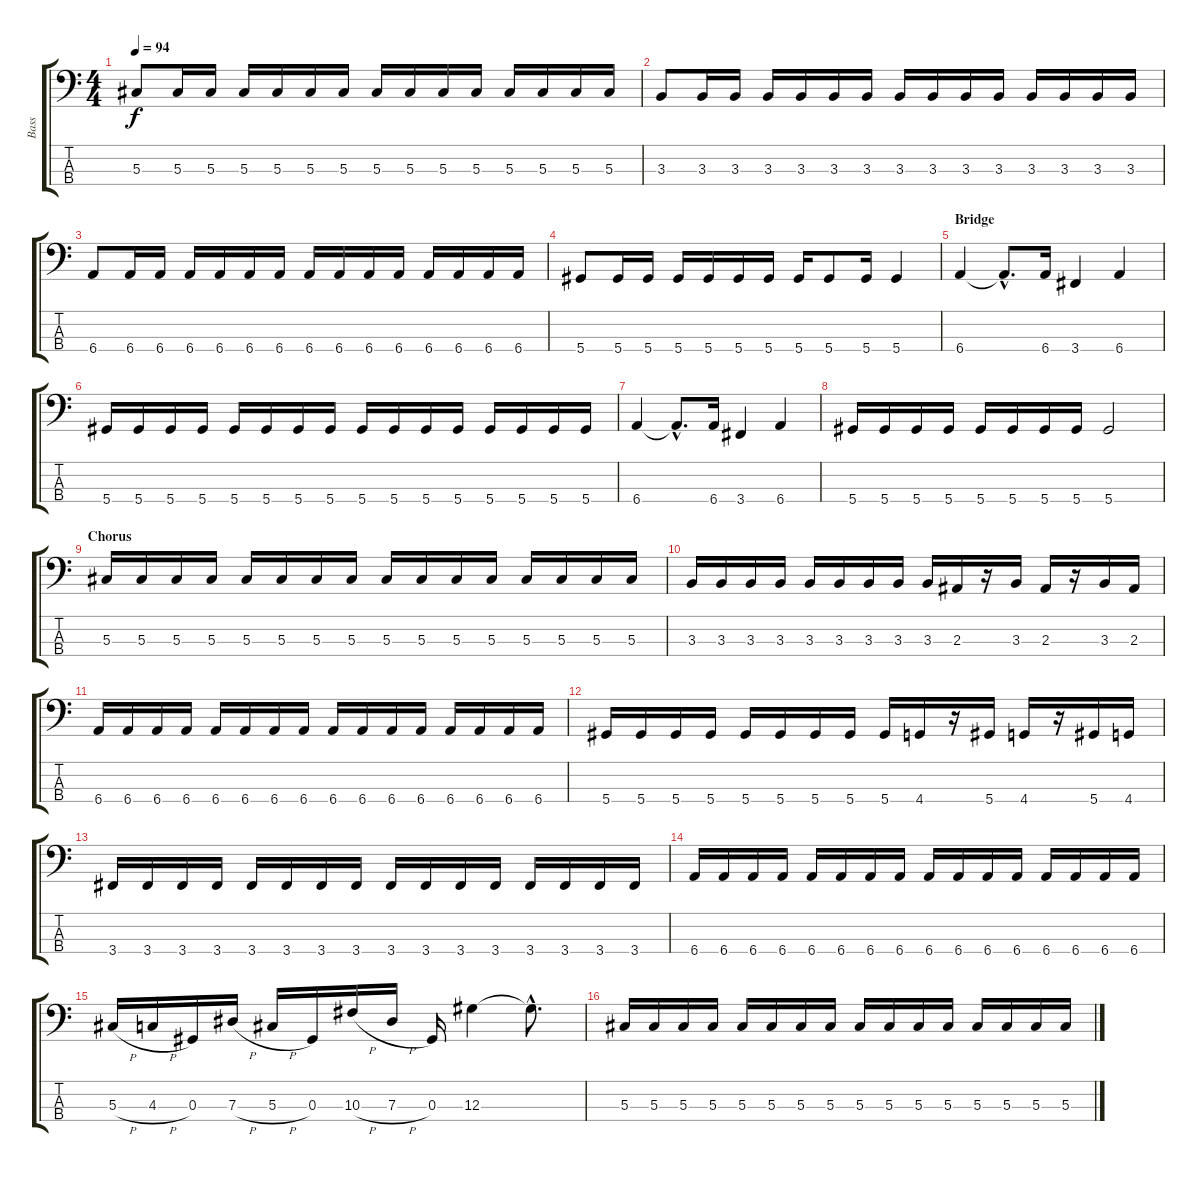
\track ("Bass" "Bass") {instrument electricbassfinger}
\staff {score tabs}
\tuning (Gb2 Db2 Ab1 Eb1) {hide}
\ts (4 4)
\tempo 94
\clef f4
\ks c
5.3.8{dy f} 5.3.16 5.3.16 5.3.16 5.3.16 5.3.16 5.3.16 5.3.16 5.3.16 5.3.16 5.3.16 5.3.16 5.3.16 5.3.16 5.3.16 |
3.3.8 3.3.16 3.3.16 3.3.16 3.3.16 3.3.16 3.3.16 3.3.16 3.3.16 3.3.16 3.3.16 3.3.16 3.3.16 3.3.16 3.3.16 |
6.4.8 6.4.16 6.4.16 6.4.16 6.4.16 6.4.16 6.4.16 6.4.16 6.4.16 6.4.16 6.4.16 6.4.16 6.4.16 6.4.16 6.4.16 |
5.4.8 5.4.16 5.4.16 5.4.16 5.4.16 5.4.16 5.4.16 5.4.16 5.4.8 5.4.16 5.4.4 |
\section ("" "Bridge")
6.4.4 6.4{hac t}.8{d} 6.4.16 3.4.4 6.4.4 |
5.4.16 5.4.16 5.4.16 5.4.16 5.4.16 5.4.16 5.4.16 5.4.16 5.4.16 5.4.16 5.4.16 5.4.16 5.4.16 5.4.16 5.4.16 5.4.16 |
6.4.4 6.4{hac t}.8{d} 6.4.16 3.4.4 6.4.4 |
5.4.16 5.4.16 5.4.16 5.4.16 5.4.16 5.4.16 5.4.16 5.4.16 5.4.2 |
\section ("" "Chorus")
5.3.16 5.3.16 5.3.16 5.3.16 5.3.16 5.3.16 5.3.16 5.3.16 5.3.16 5.3.16 5.3.16 5.3.16 5.3.16 5.3.16 5.3.16 5.3.16 |
3.3.16 3.3.16 3.3.16 3.3.16 3.3.16 3.3.16 3.3.16 3.3.16 3.3.16 2.3.16 r.16 3.3.16 2.3.16 r.16 3.3.16 2.3.16 |
6.4.16 6.4.16 6.4.16 6.4.16 6.4.16 6.4.16 6.4.16 6.4.16 6.4.16 6.4.16 6.4.16 6.4.16 6.4.16 6.4.16 6.4.16 6.4.16 |
5.4.16 5.4.16 5.4.16 5.4.16 5.4.16 5.4.16 5.4.16 5.4.16 5.4.16 4.4.16 r.16 5.4.16 4.4.16 r.16 5.4.16 4.4.16 |
3.4.16 3.4.16 3.4.16 3.4.16 3.4.16 3.4.16 3.4.16 3.4.16 3.4.16 3.4.16 3.4.16 3.4.16 3.4.16 3.4.16 3.4.16 3.4.16 |
6.4.16 6.4.16 6.4.16 6.4.16 6.4.16 6.4.16 6.4.16 6.4.16 6.4.16 6.4.16 6.4.16 6.4.16 6.4.16 6.4.16 6.4.16 6.4.16 |
5.3{h}.16 4.3{h}.16 0.3.16 7.3{h}.16 5.3{h}.16 0.3.16 10.3{h}.16 7.3{h}.16 0.3.16 12.3.4 12.3{hac t}.8{d} |
5.3.16 5.3.16 5.3.16 5.3.16 5.3.16 5.3.16 5.3.16 5.3.16 5.3.16 5.3.16 5.3.16 5.3.16 5.3.16 5.3.16 5.3.16 5.3.16
